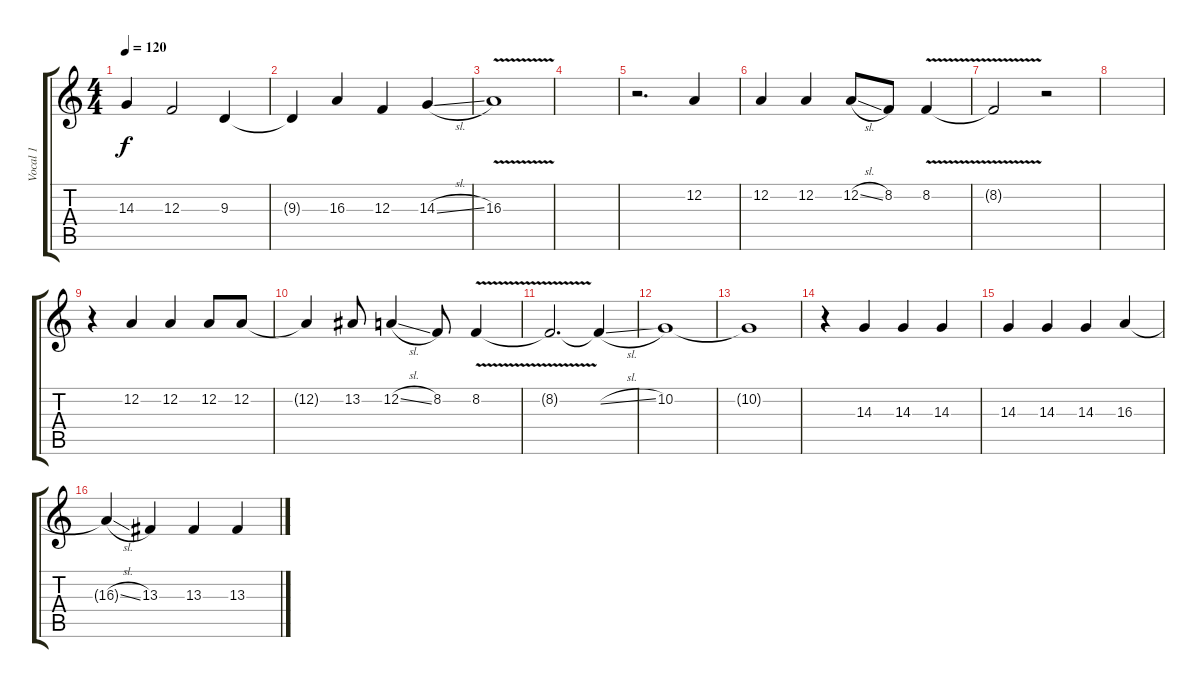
\track ("Vocal 1" "Vocal 1") {instrument lead1square}
\staff {score tabs}
\tuning (D4 A3 F3 C3 G2 D2) {hide}
\ts (4 4)
\tempo 120
\clef g2
\ks c
14.3{t}.4{dy f} 12.3.2 9.3.4 |
9.3{t}.4 16.3.4 12.3.4 14.3{sl}.4 |
16.3{v}.1 |
|
r.2{d} 12.2.4 |
12.2.4 12.2.4 12.2{sl}.8 8.2.8 8.2{v}.4 |
8.2{t}.2 r.2 |
|
r.4 12.2.4 12.2.4 12.2.8 12.2.8 |
12.2{t}.4 13.2.8 12.2{sl}.4 8.2.8 8.2{v}.4 |
8.2{t}.2{d} 8.2{sl t}.4 |
10.2.1 |
10.2{t}.1 |
r.4 14.3.4 14.3.4 14.3.4 |
14.3.4 14.3.4 14.3.4 16.3.4 |
16.3{sl t}.4 13.3.4 13.3.4 13.3.4
